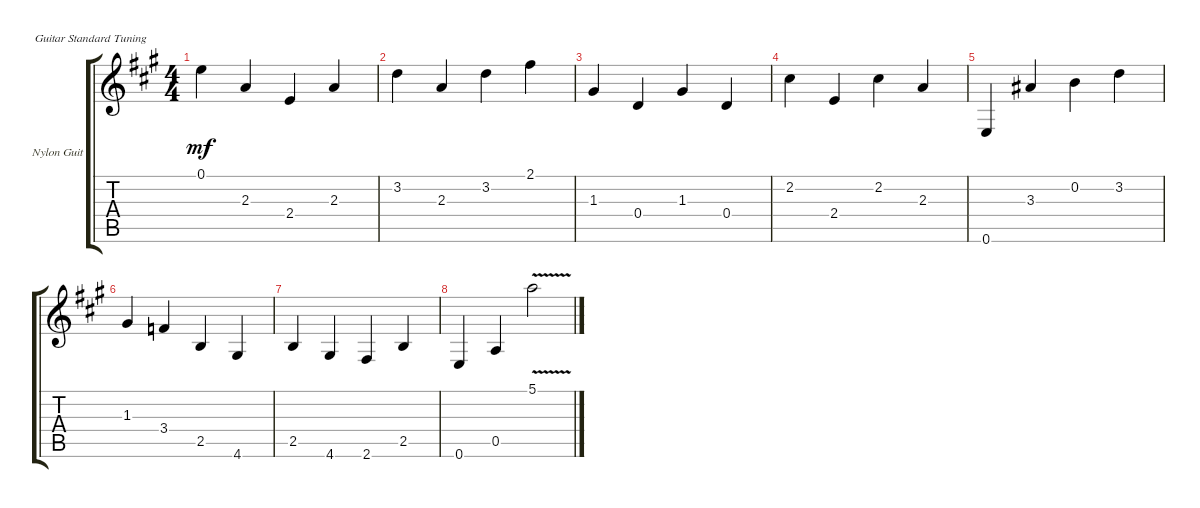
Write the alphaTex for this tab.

\defaultSystemsLayout 4
\bracketExtendMode groupsimilarinstruments
\firstSystemTrackNameOrientation horizontal
\otherSystemsTrackNameOrientation horizontal
\track ("Nylon Guitar" "Nylon Guit") {instrument acousticguitarnylon}
\staff {score tabs}
\tuning (E4 B3 G3 D3 A2 E2)
\ts (4 4)
\tempo (120 hide)
\clef g2
\ks a
0.1.4{dy mf instrument acousticguitarnylon} 2.3.4 2.4.4 2.3.4 |
3.2.4 2.3.4 3.2.4 2.1.4 |
1.3.4 0.4.4 1.3.4 0.4.4 |
2.2.4 2.4.4 2.2.4 2.3.4 |
0.6.4 3.3.4 0.2.4 3.2.4 |
1.3.4 3.4.4 2.5.4 4.6.4 |
2.5.4 4.6.4 2.6.4 2.5.4 |
0.6.4 0.5.4 5.1{v}.2
